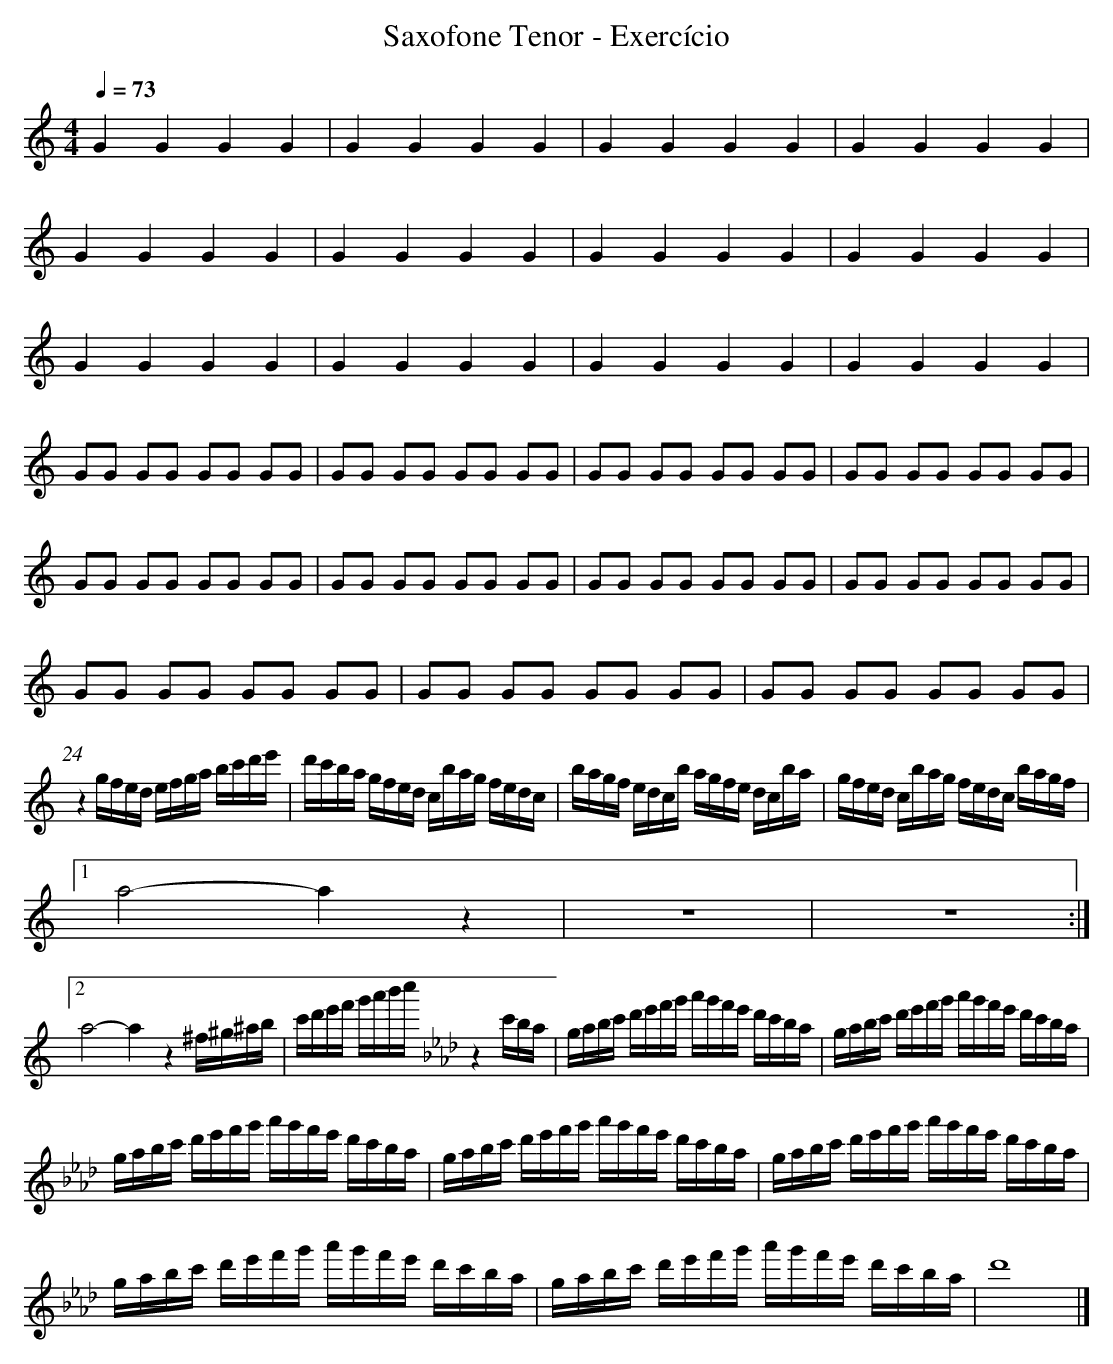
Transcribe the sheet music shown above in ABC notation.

X:1
T:Saxofone Tenor - Exercício
M:4/4
L:1/8
Q:1/4=73
K:C
V:1
G2 G2 G2 G2 | G2 G2 G2 G2 | G2 G2 G2 G2 | G2 G2 G2 G2 |
G2 G2 G2 G2 | G2 G2 G2 G2 | G2 G2 G2 G2 | G2 G2 G2 G2 |
G2 G2 G2 G2 | G2 G2 G2 G2 | G2 G2 G2 G2 | G2 G2 G2 G2 |
GG GG GG GG | GG GG GG GG | GG GG GG GG | GG GG GG GG |
GG GG GG GG | GG GG GG GG | GG GG GG GG | GG GG GG GG |
GG GG GG GG | GG GG GG GG | GG GG GG GG |
L:1/16
z4 gfed efga bc'd'e' | d'c'ba gfed cbag fedc | bagf edcb agfe dcba | gfed cbag fedc bagf |
[1 a8- a4 z4 | z16 | z16 :|
[2 a8- a4 z4 ^f^g^ab | c'd'e'f' g'a'b'c'' [K:Ab] z4 c'ba | gabc' d'e'f'g' a'g'f'e' d'c'ba | gabc' d'e'f'g' a'g'f'e' d'c'ba |
gabc' d'e'f'g' a'g'f'e' d'c'ba | gabc' d'e'f'g' a'g'f'e' d'c'ba | gabc' d'e'f'g' a'g'f'e' d'c'ba |
gabc' d'e'f'g' a'g'f'e' d'c'ba | gabc' d'e'f'g' a'g'f'e' d'c'ba | d'16 |]
